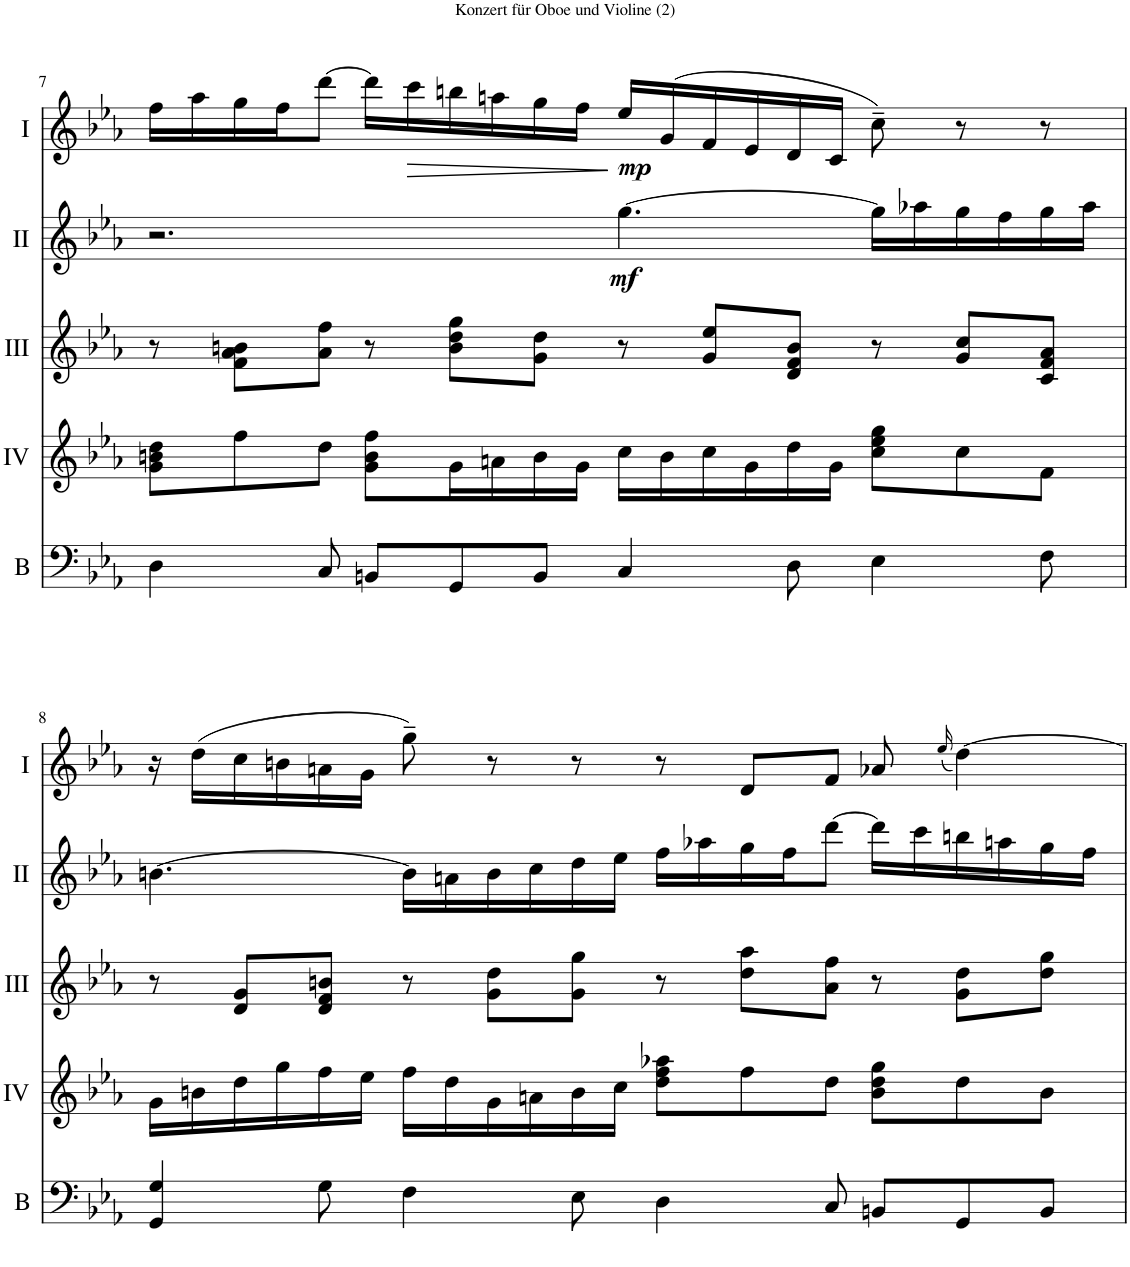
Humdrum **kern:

**kern	**kern	**kern	**kern	**dynam	**kern	**dynam
*part5	*part4	*part3	*part2	*part2	*part1	*part1
*staff5	*staff4	*staff3	*staff2	*staff2	*staff1	*staff1
*I"Basson	*I"Acc. 4	*I"Acc. 3	*I"Acc. 2	*	*I"Acc. 1	*
*I'B	*	*	*	*	*	*
!!LO:PB:g=z
*clefF4	*clefG2	*clefG2	*clefG2	*	*clefG2	*
*Trd7c12	*Trd7c12	*	*	*	*	*
*k[b-e-a-]	*k[b-e-a-]	*k[b-e-a-]	*k[b-e-a-]	*	*k[b-e-a-]	*
*M12/8	*M12/8	*M12/8	*M12/8	*	*M12/8	*
=7	=7	=7	=7	=7	=7	=7
4D\	8g\ 8bn\ 8dd\L	8r	2.r	.	16ff\LL	.
.	.	.	.	.	16aa-\	.
.	8ff\	8f\ 8a-\ 8bn\L	.	.	16gg\	.
.	.	.	.	.	16ff\J	.
8C/	8dd\J	8a-\ 8ff\J	.	.	[8ddd\J	.
8BBn/L	8g\ 8b\ 8ff\L	8r	.	.	16ddd\LL]	.
!	!	!	!	!	!	!LO:HP:b
.	.	.	.	.	16ccc\	>
8GG/	16g\L	8b\ 8dd\ 8gg\L	.	.	16bbn\	.
.	16an\	.	.	.	16aan\	.
8BB/J	16b\	8g\ 8dd\J	.	.	16gg\	.
.	16g\JJ	.	.	.	16ff\JJ	.
!	!	!	!	!LO:DY:b	!	!LO:DY:n=1:b
4C/	16cc\LL	8r	[4.gg\	mf	16ee-/LL	] mp
.	16b\	.	.	.	(16g/	.
.	16cc\	8g/ 8ee-/L	.	.	16f/	.
.	16g\	.	.	.	16e-/	.
8D\	16dd\	8d/ 8f/ 8b/J	.	.	16d/	.
.	16g\JJ	.	.	.	16c/JJ	.
4E-\	8cc\ 8ee-\ 8gg\L	8r	16gg\LL]	.	8cc~\)	.
.	.	.	16aa-X\	.	.	.
.	8cc\	8g/ 8cc/L	16gg\	.	8r	.
.	.	.	16ff\	.	.	.
8F\	8f\J	8c/ 8f/ 8a-/J	16gg\	.	8r	.
.	.	.	16aa-\JJ	.	.	.
!!LO:LB:g=z
=8	=8	=8	=8	=8	=8	=8
4GG/ 4G/	16g\LL	8r	[4.bn\	.	16r	.
.	16bn\	.	.	.	(16dd\LL	.
.	16dd\	8d/ 8g/L	.	.	16cc\	.
.	16gg\	.	.	.	16bn\	.
8G\	16ff\	8d/ 8f/ 8bn/J	.	.	16an\	.
.	16ee-\JJ	.	.	.	16g\JJ	.
4F\	16ff\LL	8r	16b\LL]	.	8gg~\)	.
.	16dd\	.	16an\	.	.	.
.	16g\	8g\ 8dd\L	16b\	.	8r	.
.	16an\	.	16cc\	.	.	.
8E-\	16b\	8g\ 8gg\J	16dd\	.	8r	.
.	16cc\JJ	.	16ee-\JJ	.	.	.
4D\	8dd\ 8ff\ 8aa-X\L	8r	16ff\LL	.	8r	.
.	.	.	16aa-X\	.	.	.
.	8ff\	8dd\ 8aa-\L	16gg\	.	8d/L	.
.	.	.	16ff\J	.	.	.
8C/	8dd\J	8a-\ 8ff\J	[8ddd\J	.	8f/J	.
8BBn/L	8b\ 8dd\ 8gg\L	8r	16ddd\LL]	.	8a-X/	.
.	.	.	16ccc\	.	.	.
.	.	.	.	.	(16qee-/	.
8GG/	8dd\	8g\ 8dd\L	16bbn\	.	[4dd\)	.
.	.	.	16aan\	.	.	.
8BB/J	8b\J	8dd\ 8gg\J	16gg\	.	.	.
.	.	.	16ff\JJ	.	.	.
=	=	=	=	=	=	=
*-	*-	*-	*-	*-	*-	*-
